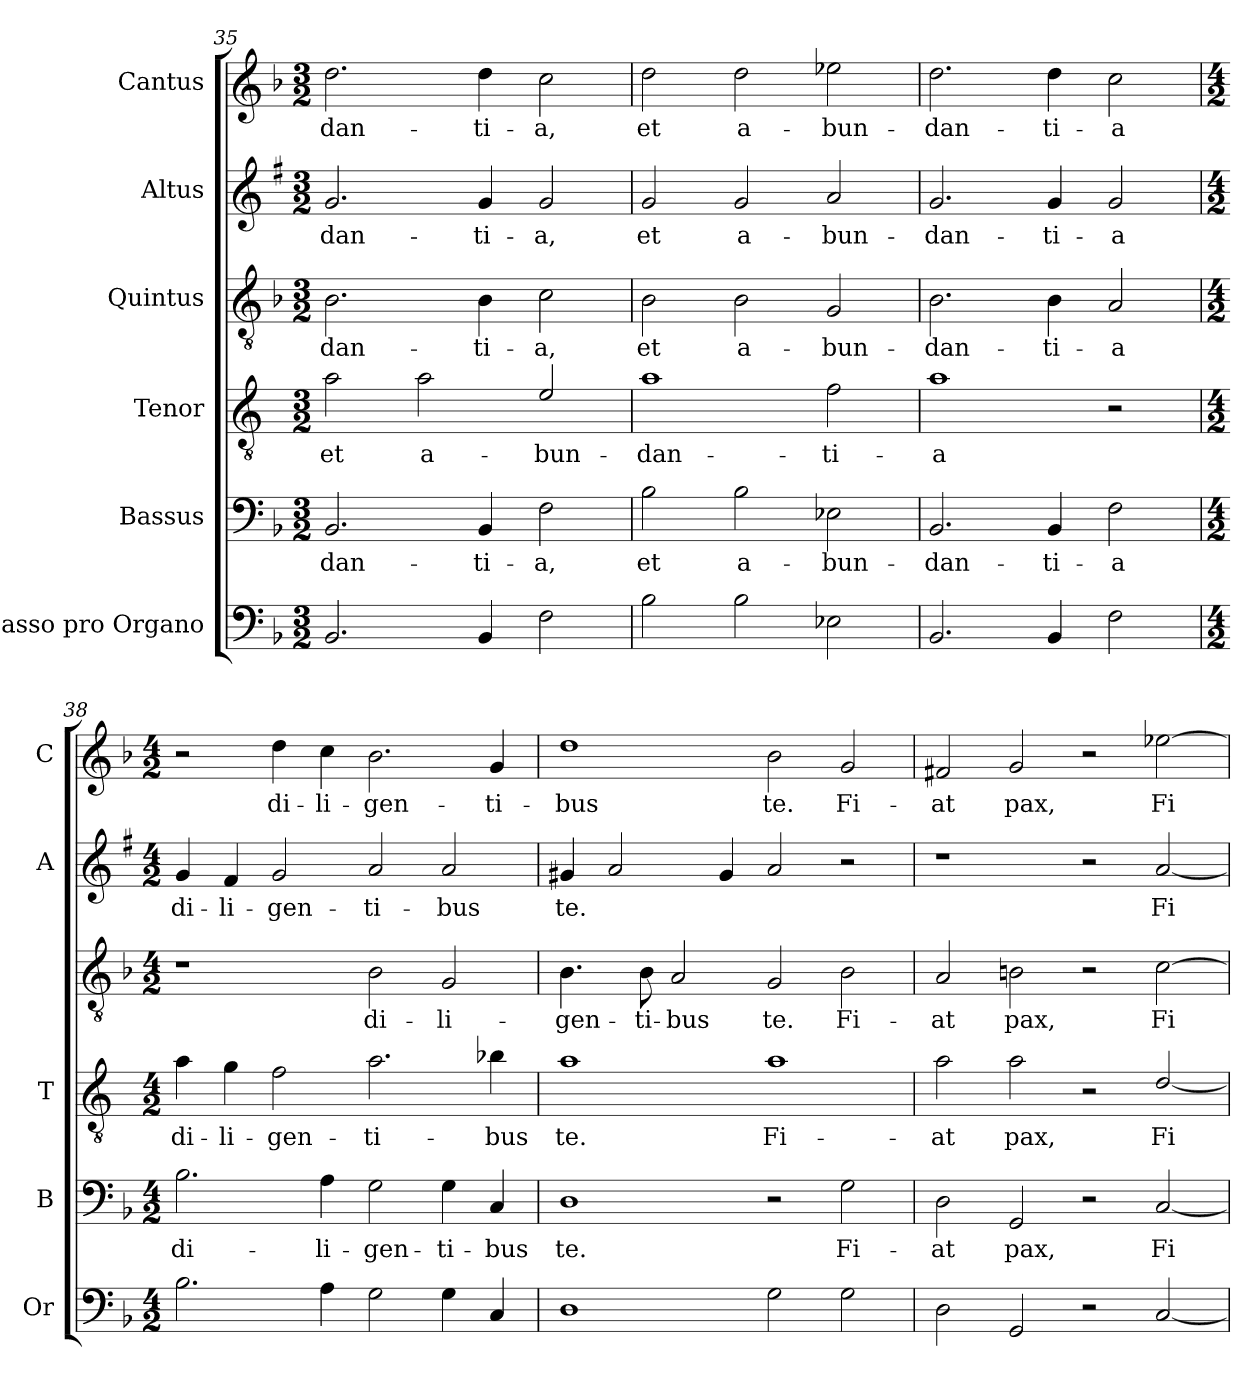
**kern	**kern	**text	**kern	**text	**kern	**text	**kern	**text	**kern	**text
*part6	*part5	*part5	*part4	*part4	*part3	*part3	*part2	*part2	*part1	*part1
*staff6	*staff5	*staff5	*staff4	*staff4	*staff3	*staff3	*staff2	*staff2	*staff1	*staff1
*I"Basso pro Organo	*I"Bassus	*	*I"Tenor	*	*I"Quintus	*	*I"Altus	*	*I"Cantus	*
*I'Or	*I'B	*	*I'T	*	*	*	*I'A	*	*I'C	*
*clefF4	*clefF4	*	*clefGv2	*	*clefGv2	*	*clefG2	*	*clefG2	*
*	*	*	*ITrd4c7	*	*	*	*ITrd1c2	*	*	*
*k[b-]	*k[b-]	*	*k[b-]	*	*k[b-]	*	*k[b-]	*	*k[b-]	*
*F:	*F:	*	*F:	*	*F:	*	*F:	*	*F:	*
*M3/2	*M3/2	*	*M3/2	*	*M3/2	*	*M3/2	*	*M3/2	*
=35	=35	=35	=35	=35	=35	=35	=35	=35	=35	=35
!	!	!LO:LY:b	!	!LO:LY:b	!	!LO:LY:b	!	!LO:LY:b	!	!LO:LY:b
2.BB-/	2.BB-/	-dan-	2d\	et	2.B-\	-dan-	2.f/	-dan-	2.dd\	-dan-
!	!	!	!	!LO:LY:b	!	!	!	!	!	!
.	.	.	2d\	a-	.	.	.	.	.	.
!	!	!LO:LY:b	!	!	!	!LO:LY:b	!	!LO:LY:b	!	!LO:LY:b
4BB-/	4BB-/	-ti-	.	.	4B-\	-ti-	4f/	-ti-	4dd\	-ti-
!	!	!LO:LY:b	!	!LO:LY:b	!	!LO:LY:b	!	!LO:LY:b	!	!LO:LY:b
2F\	2F\	-a,	2A/	-bun-	2c\	-a,	2f/	-a,	2cc\	-a,
=36	=36	=36	=36	=36	=36	=36	=36	=36	=36	=36
!	!	!LO:LY:b	!	!LO:LY:b	!	!LO:LY:b	!	!LO:LY:b	!	!LO:LY:b
2B-\	2B-\	et	1d	-dan-	2B-\	et	2f/	et	2dd\	et
!	!	!LO:LY:b	!	!	!	!LO:LY:b	!	!LO:LY:b	!	!LO:LY:b
2B-\	2B-\	a-	.	.	2B-\	a-	2f/	a-	2dd\	a-
!	!	!LO:LY:b	!	!LO:LY:b	!	!LO:LY:b	!	!LO:LY:b	!	!LO:LY:b
2E-X\	2E-X\	-bun-	2B-\	-ti-	2G/	-bun-	2g/	-bun-	2ee-X\	-bun-
=37	=37	=37	=37	=37	=37	=37	=37	=37	=37	=37
!	!	!LO:LY:b	!	!LO:LY:b	!	!LO:LY:b	!	!LO:LY:b	!	!LO:LY:b
2.BB-/	2.BB-/	-dan-	1d	-a	2.B-\	-dan-	2.f/	-dan-	2.dd\	-dan-
!	!	!LO:LY:b	!	!	!	!LO:LY:b	!	!LO:LY:b	!	!LO:LY:b
4BB-/	4BB-/	-ti-	.	.	4B-\	-ti-	4f/	-ti-	4dd\	-ti-
!	!	!LO:LY:b	!	!	!	!LO:LY:b	!	!LO:LY:b	!	!LO:LY:b
2F\	2F\	-a	2r	.	2A/	-a	2f/	-a	2cc\	-a
!!LO:LB:g=z
=38	=38	=38	=38	=38	=38	=38	=38	=38	=38	=38
*M4/2	*M4/2	*	*M4/2	*	*M4/2	*	*M4/2	*	*M4/2	*
!	!	!LO:LY:b	!	!LO:LY:b	!	!	!	!LO:LY:b	!	!
2.B-\	2.B-\	di-	4d\	di-	1r	.	4f/	di-	2r	.
!	!	!	!	!LO:LY:b	!	!	!	!LO:LY:b	!	!
.	.	.	4c\	-li-	.	.	4e/	-li-	.	.
!	!	!	!	!LO:LY:b	!	!	!	!LO:LY:b	!	!LO:LY:b
.	.	.	2B-\	-gen-	.	.	2f/	-gen-	4dd\	di-
!	!	!LO:LY:b	!	!	!	!	!	!	!	!LO:LY:b
4A\	4A\	-li-	.	.	.	.	.	.	4cc\	-li-
!	!	!LO:LY:b	!	!LO:LY:b	!	!LO:LY:b	!	!LO:LY:b	!	!LO:LY:b
2G\	2G\	-gen-	2.d\	-ti-	2B-\	di-	2g/	-ti-	2.b-\	-gen-
!	!	!LO:LY:b	!	!	!	!LO:LY:b	!	!LO:LY:b	!	!
4G\	4G\	-ti-	.	.	2G/	-li-	2g/	-bus	.	.
!	!	!LO:LY:b	!	!LO:LY:b	!	!	!	!	!	!LO:LY:b
4C/	4C/	-bus	4e-X\	-bus	.	.	.	.	4g/	-ti-
=39	=39	=39	=39	=39	=39	=39	=39	=39	=39	=39
!	!	!LO:LY:b	!	!LO:LY:b	!	!LO:LY:b	!	!LO:LY:b	!	!LO:LY:b
1D	1D	te.	1d	te.	4.B-\	-gen-	4f#X/	te.	1dd	-bus
.	.	.	.	.	.	.	2g/	.	.	.
!	!	!	!	!	!	!LO:LY:b	!	!	!	!
.	.	.	.	.	8B-\	-ti-	.	.	.	.
!	!	!	!	!	!	!LO:LY:b	!	!	!	!
.	.	.	.	.	2A/	-bus	.	.	.	.
.	.	.	.	.	.	.	4f#/	.	.	.
!	!	!	!	!LO:LY:b	!	!LO:LY:b	!	!	!	!LO:LY:b
2G\	2r	.	1d	Fi-	2G/	te.	2g/	.	2b-\	te.
!	!	!LO:LY:b	!	!	!	!LO:LY:b	!	!	!	!LO:LY:b
2G\	2G\	Fi-	.	.	2B-\	Fi-	2r	.	2g/	Fi-
=40	=40	=40	=40	=40	=40	=40	=40	=40	=40	=40
!	!	!LO:LY:b	!	!LO:LY:b	!	!LO:LY:b	!	!	!	!LO:LY:b
2D\	2D\	-at	2d\	-at	2A/	-at	1r	.	2f#X/	-at
!	!	!LO:LY:b	!	!LO:LY:b	!	!LO:LY:b	!	!	!	!LO:LY:b
2GG/	2GG/	pax,	2d\	pax,	2Bn\	pax,	.	.	2g/	pax,
2r	2r	.	2r	.	2r	.	2r	.	2r	.
!	!	!LO:LY:b	!	!LO:LY:b	!	!LO:LY:b	!	!LO:LY:b	!	!LO:LY:b
[2C/	[2C/	Fi-	[2G/	Fi-	[2c\	Fi-	[2g/	Fi-	[2ee-X\	Fi-
=	=	=	=	=	=	=	=	=	=	=
*-	*-	*-	*-	*-	*-	*-	*-	*-	*-	*-
